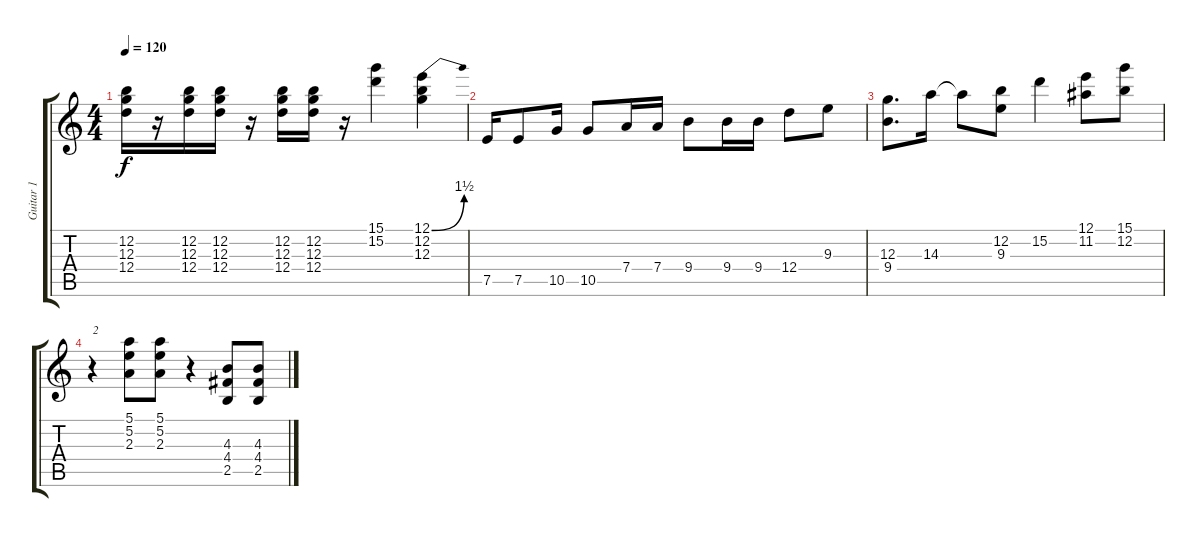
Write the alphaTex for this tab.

\track ("Guitar 1" "Guitar 1") {instrument distortionguitar}
\staff {score tabs}
\tuning (E4 B3 G3 D3 A2 E2) {hide}
\ts (4 4)
\tempo 120
\clef g2
\ks c
(12.2 12.3 12.4).16{dy f} r.16 (12.2 12.3 12.4).16 (12.2 12.3 12.4).16 r.16 (12.2 12.3 12.4).16 (12.2 12.3 12.4).16 r.16 (15.1 15.2).4 (12.1{be (bend 0 0 60 6)} 12.2 12.3).4 |
7.5.16 7.5.8 10.5.16 10.5.8 7.4.16 7.4.16 9.4.8 9.4.16 9.4.16 12.4.8 9.3.8 |
(12.3 9.4).8{d} 14.3.16 14.3{t}.8 (12.2 9.3).8 15.2.4 (12.1 11.2).8 (15.1 12.2).8 |
r.4{txt "2"} (5.1 5.2 2.3).8 (5.1 5.2 2.3).8 r.4 (4.3 4.4 2.5).8 (4.3 4.4 2.5).8
